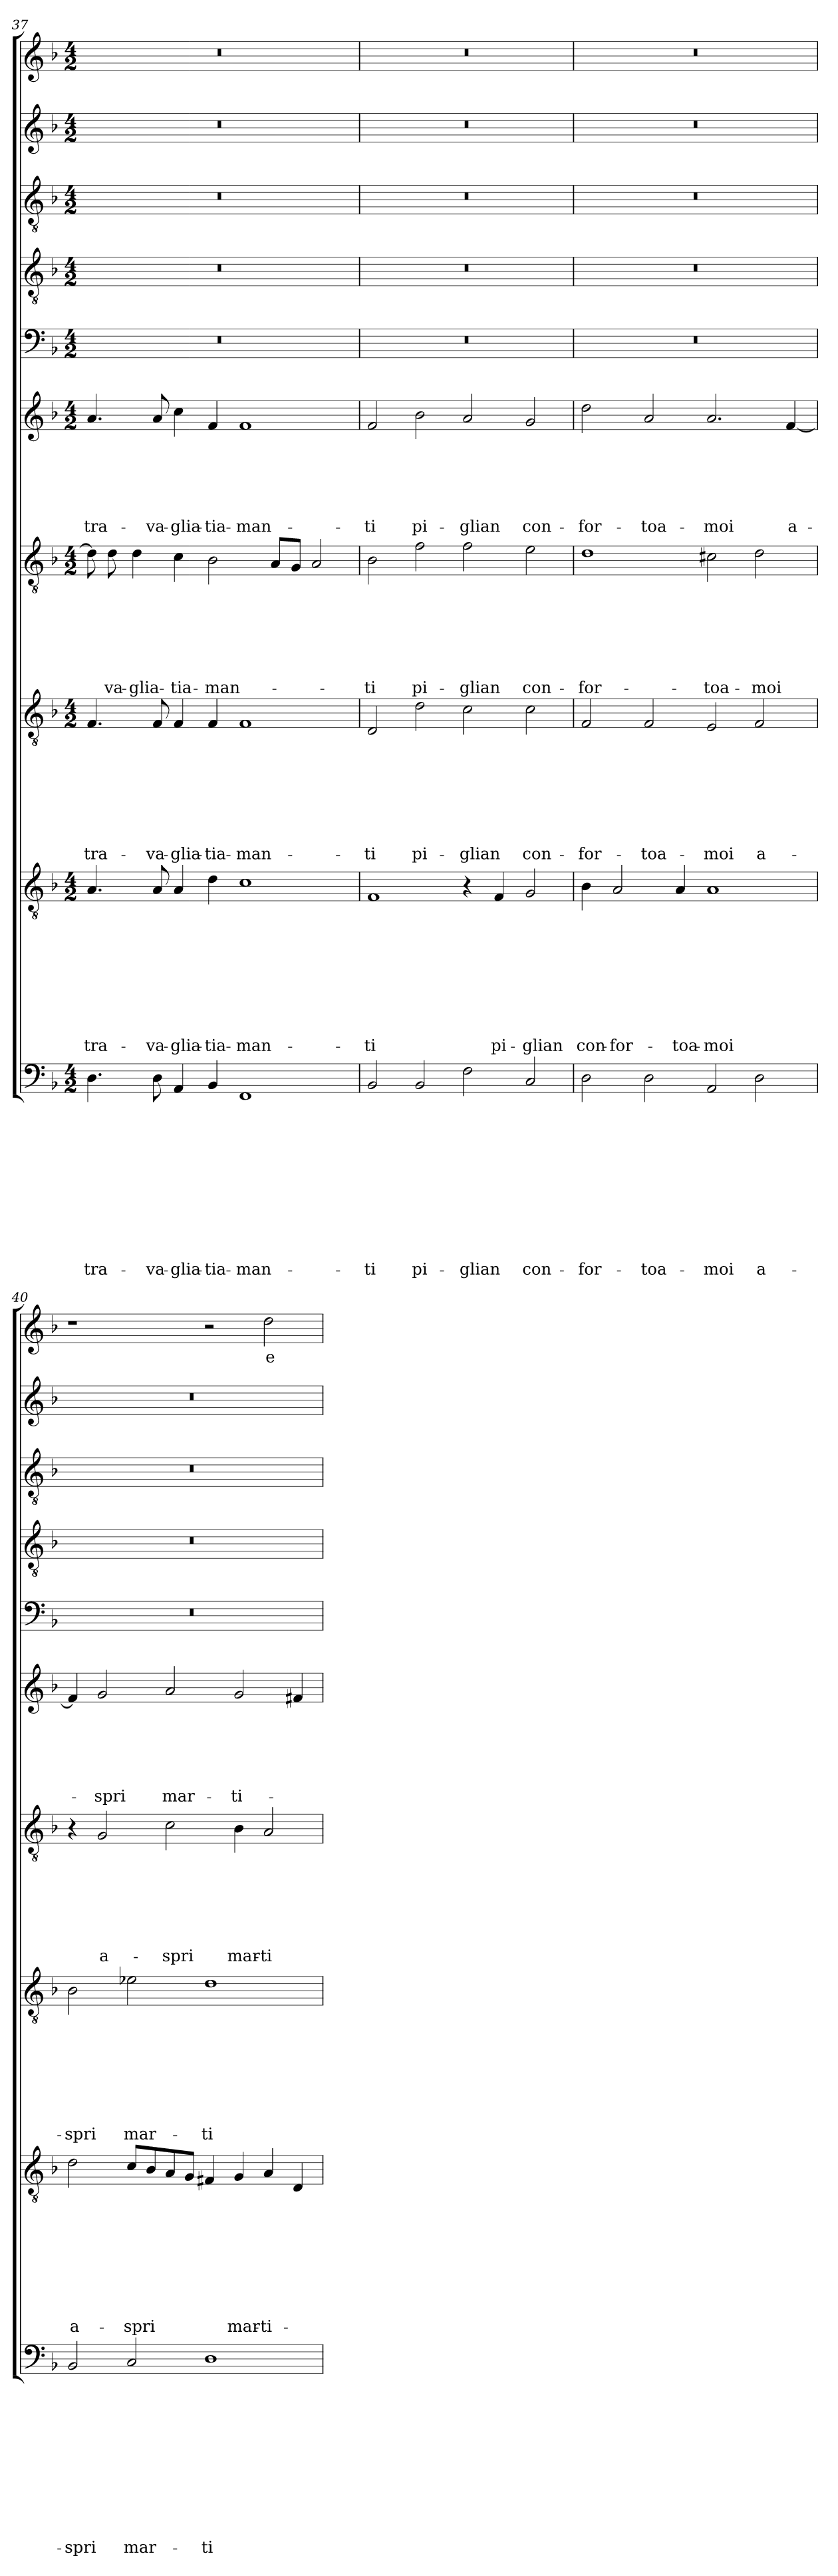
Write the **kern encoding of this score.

**kern	**text	**text	**text	**text	**text	**text	**text	**text	**text	**text	**text	**kern	**text	**text	**text	**text	**text	**text	**text	**text	**text	**kern	**text	**text	**text	**text	**text	**text	**text	**text	**kern	**text	**text	**text	**text	**text	**text	**text	**kern	**text	**text	**text	**text	**text	**text	**kern	**kern	**kern	**kern	**kern	**text
*part10	*part10	*part10	*part10	*part10	*part10	*part10	*part10	*part10	*part10	*part10	*part10	*part9	*part9	*part9	*part9	*part9	*part9	*part9	*part9	*part9	*part9	*part8	*part8	*part8	*part8	*part8	*part8	*part8	*part8	*part8	*part7	*part7	*part7	*part7	*part7	*part7	*part7	*part7	*part6	*part6	*part6	*part6	*part6	*part6	*part6	*part5	*part4	*part3	*part2	*part1	*part1
*staff10	*staff10	*staff10	*staff10	*staff10	*staff10	*staff10	*staff10	*staff10	*staff10	*staff10	*staff10	*staff9	*staff9	*staff9	*staff9	*staff9	*staff9	*staff9	*staff9	*staff9	*staff9	*staff8	*staff8	*staff8	*staff8	*staff8	*staff8	*staff8	*staff8	*staff8	*staff7	*staff7	*staff7	*staff7	*staff7	*staff7	*staff7	*staff7	*staff6	*staff6	*staff6	*staff6	*staff6	*staff6	*staff6	*staff5	*staff4	*staff3	*staff2	*staff1	*staff1
*clefF4	*	*	*	*	*	*	*	*	*	*	*	*clefGv2	*	*	*	*	*	*	*	*	*	*clefGv2	*	*	*	*	*	*	*	*	*clefGv2	*	*	*	*	*	*	*	*clefG2	*	*	*	*	*	*	*clefF4	*clefGv2	*clefGv2	*clefG2	*clefG2	*
*k[b-]	*	*	*	*	*	*	*	*	*	*	*	*k[b-]	*	*	*	*	*	*	*	*	*	*k[b-]	*	*	*	*	*	*	*	*	*k[b-]	*	*	*	*	*	*	*	*k[b-]	*	*	*	*	*	*	*k[b-]	*k[b-]	*k[b-]	*k[b-]	*k[b-]	*
*F:	*	*	*	*	*	*	*	*	*	*	*	*F:	*	*	*	*	*	*	*	*	*	*F:	*	*	*	*	*	*	*	*	*F:	*	*	*	*	*	*	*	*F:	*	*	*	*	*	*	*F:	*F:	*F:	*F:	*F:	*
*M4/2	*	*	*	*	*	*	*	*	*	*	*	*M4/2	*	*	*	*	*	*	*	*	*	*M4/2	*	*	*	*	*	*	*	*	*M4/2	*	*	*	*	*	*	*	*M4/2	*	*	*	*	*	*	*M4/2	*M4/2	*M4/2	*M4/2	*M4/2	*
=37	=37	=37	=37	=37	=37	=37	=37	=37	=37	=37	=37	=37	=37	=37	=37	=37	=37	=37	=37	=37	=37	=37	=37	=37	=37	=37	=37	=37	=37	=37	=37	=37	=37	=37	=37	=37	=37	=37	=37	=37	=37	=37	=37	=37	=37	=37	=37	=37	=37	=37	=37
4.D\	.	.	.	.	.	.	.	.	.	.	tra-	4.A/	.	.	.	.	.	.	.	.	tra-	4.F/	.	.	.	.	.	.	.	tra-	8d\]	.	.	.	.	.	.	.	4.a/	.	.	.	.	.	tra-	0r	0r	0r	0r	0r	.
.	.	.	.	.	.	.	.	.	.	.	.	.	.	.	.	.	.	.	.	.	.	.	.	.	.	.	.	.	.	.	8d\	.	.	.	.	.	.	-va-	.	.	.	.	.	.	.	.	.	.	.	.	.
.	.	.	.	.	.	.	.	.	.	.	.	.	.	.	.	.	.	.	.	.	.	.	.	.	.	.	.	.	.	.	4d\	.	.	.	.	.	.	-glia-	.	.	.	.	.	.	.	.	.	.	.	.	.
8D\	.	.	.	.	.	.	.	.	.	.	-va-	8A/	.	.	.	.	.	.	.	.	-va-	8F/	.	.	.	.	.	.	.	-va-	.	.	.	.	.	.	.	.	8a/	.	.	.	.	.	-va-	.	.	.	.	.	.
4AA/	.	.	.	.	.	.	.	.	.	.	-glia-	4A/	.	.	.	.	.	.	.	.	-glia-	4F/	.	.	.	.	.	.	.	-glia-	4c\	.	.	.	.	.	.	-tia-	4cc\	.	.	.	.	.	-glia-	.	.	.	.	.	.
4BB-/	.	.	.	.	.	.	.	.	.	.	-tia-	4d\	.	.	.	.	.	.	.	.	-tia-	4F/	.	.	.	.	.	.	.	-tia-	2B-\	.	.	.	.	.	.	-man-	4f/	.	.	.	.	.	-tia-	.	.	.	.	.	.
1FF	.	.	.	.	.	.	.	.	.	.	-man-	1c	.	.	.	.	.	.	.	.	-man-	1F	.	.	.	.	.	.	.	-man-	.	.	.	.	.	.	.	.	1f	.	.	.	.	.	-man-	.	.	.	.	.	.
.	.	.	.	.	.	.	.	.	.	.	.	.	.	.	.	.	.	.	.	.	.	.	.	.	.	.	.	.	.	.	8A/L	.	.	.	.	.	.	.	.	.	.	.	.	.	.	.	.	.	.	.	.
.	.	.	.	.	.	.	.	.	.	.	.	.	.	.	.	.	.	.	.	.	.	.	.	.	.	.	.	.	.	.	8G/J	.	.	.	.	.	.	.	.	.	.	.	.	.	.	.	.	.	.	.	.
.	.	.	.	.	.	.	.	.	.	.	.	.	.	.	.	.	.	.	.	.	.	.	.	.	.	.	.	.	.	.	2A/	.	.	.	.	.	.	.	.	.	.	.	.	.	.	.	.	.	.	.	.
=38	=38	=38	=38	=38	=38	=38	=38	=38	=38	=38	=38	=38	=38	=38	=38	=38	=38	=38	=38	=38	=38	=38	=38	=38	=38	=38	=38	=38	=38	=38	=38	=38	=38	=38	=38	=38	=38	=38	=38	=38	=38	=38	=38	=38	=38	=38	=38	=38	=38	=38	=38
2BB-/	.	.	.	.	.	.	.	.	.	.	-ti	1F	.	.	.	.	.	.	.	.	-ti	2D/	.	.	.	.	.	.	.	-ti	2B-\	.	.	.	.	.	.	-ti	2f/	.	.	.	.	.	-ti	0r	0r	0r	0r	0r	.
2BB-/	.	.	.	.	.	.	.	.	.	.	pi-	.	.	.	.	.	.	.	.	.	.	2d\	.	.	.	.	.	.	.	pi-	2f\	.	.	.	.	.	.	pi-	2b-\	.	.	.	.	.	pi-	.	.	.	.	.	.
2F\	.	.	.	.	.	.	.	.	.	.	-glian	4r	.	.	.	.	.	.	.	.	.	2c\	.	.	.	.	.	.	.	-glian	2f\	.	.	.	.	.	.	-glian	2a/	.	.	.	.	.	-glian	.	.	.	.	.	.
.	.	.	.	.	.	.	.	.	.	.	.	4F/	.	.	.	.	.	.	.	.	pi-	.	.	.	.	.	.	.	.	.	.	.	.	.	.	.	.	.	.	.	.	.	.	.	.	.	.	.	.	.	.
2C/	.	.	.	.	.	.	.	.	.	.	con-	2G/	.	.	.	.	.	.	.	.	-glian	2c\	.	.	.	.	.	.	.	con-	2e\	.	.	.	.	.	.	con-	2g/	.	.	.	.	.	con-	.	.	.	.	.	.
!!LO:LB:g=z
=39	=39	=39	=39	=39	=39	=39	=39	=39	=39	=39	=39	=39	=39	=39	=39	=39	=39	=39	=39	=39	=39	=39	=39	=39	=39	=39	=39	=39	=39	=39	=39	=39	=39	=39	=39	=39	=39	=39	=39	=39	=39	=39	=39	=39	=39	=39	=39	=39	=39	=39	=39
2D\	.	.	.	.	.	.	.	.	.	.	-for-	4B-\	.	.	.	.	.	.	.	.	con-	2F/	.	.	.	.	.	.	.	-for-	1d	.	.	.	.	.	.	-for-	2dd\	.	.	.	.	.	-for-	0r	0r	0r	0r	0r	.
.	.	.	.	.	.	.	.	.	.	.	.	2A/	.	.	.	.	.	.	.	.	-for-	.	.	.	.	.	.	.	.	.	.	.	.	.	.	.	.	.	.	.	.	.	.	.	.	.	.	.	.	.	.
2D\	.	.	.	.	.	.	.	.	.	.	-toa-	.	.	.	.	.	.	.	.	.	.	2F/	.	.	.	.	.	.	.	-toa-	.	.	.	.	.	.	.	.	2a/	.	.	.	.	.	-toa-	.	.	.	.	.	.
.	.	.	.	.	.	.	.	.	.	.	.	4A/	.	.	.	.	.	.	.	.	-toa-	.	.	.	.	.	.	.	.	.	.	.	.	.	.	.	.	.	.	.	.	.	.	.	.	.	.	.	.	.	.
2AA/	.	.	.	.	.	.	.	.	.	.	-moi	1A	.	.	.	.	.	.	.	.	-moi	2E/	.	.	.	.	.	.	.	-moi	2c#X\	.	.	.	.	.	.	-toa-	2.a/	.	.	.	.	.	-moi	.	.	.	.	.	.
2D\	.	.	.	.	.	.	.	.	.	.	a-	.	.	.	.	.	.	.	.	.	.	2F/	.	.	.	.	.	.	.	a-	2d\	.	.	.	.	.	.	-moi	.	.	.	.	.	.	.	.	.	.	.	.	.
.	.	.	.	.	.	.	.	.	.	.	.	.	.	.	.	.	.	.	.	.	.	.	.	.	.	.	.	.	.	.	.	.	.	.	.	.	.	.	[4f/	.	.	.	.	.	a-	.	.	.	.	.	.
=40	=40	=40	=40	=40	=40	=40	=40	=40	=40	=40	=40	=40	=40	=40	=40	=40	=40	=40	=40	=40	=40	=40	=40	=40	=40	=40	=40	=40	=40	=40	=40	=40	=40	=40	=40	=40	=40	=40	=40	=40	=40	=40	=40	=40	=40	=40	=40	=40	=40	=40	=40
2BB-/	.	.	.	.	.	.	.	.	.	.	-spri	2d\	.	.	.	.	.	.	.	.	a-	2B-\	.	.	.	.	.	.	.	-spri	4r	.	.	.	.	.	.	.	4f/]	.	.	.	.	.	.	0r	0r	0r	0r	1r	.
.	.	.	.	.	.	.	.	.	.	.	.	.	.	.	.	.	.	.	.	.	.	.	.	.	.	.	.	.	.	.	2G/	.	.	.	.	.	.	a-	2g/	.	.	.	.	.	-spri	.	.	.	.	.	.
2C/	.	.	.	.	.	.	.	.	.	.	mar-	8c/L	.	.	.	.	.	.	.	.	-spri	2e-X\	.	.	.	.	.	.	.	mar-	.	.	.	.	.	.	.	.	.	.	.	.	.	.	.	.	.	.	.	.	.
.	.	.	.	.	.	.	.	.	.	.	.	8B-/	.	.	.	.	.	.	.	.	.	.	.	.	.	.	.	.	.	.	.	.	.	.	.	.	.	.	.	.	.	.	.	.	.	.	.	.	.	.	.
.	.	.	.	.	.	.	.	.	.	.	.	8A/	.	.	.	.	.	.	.	.	.	.	.	.	.	.	.	.	.	.	2c\	.	.	.	.	.	.	-spri	2a/	.	.	.	.	.	mar-	.	.	.	.	.	.
.	.	.	.	.	.	.	.	.	.	.	.	8G/J	.	.	.	.	.	.	.	.	.	.	.	.	.	.	.	.	.	.	.	.	.	.	.	.	.	.	.	.	.	.	.	.	.	.	.	.	.	.	.
1D	.	.	.	.	.	.	.	.	.	.	-ti-	4F#X/	.	.	.	.	.	.	.	.	.	1d	.	.	.	.	.	.	.	-ti-	.	.	.	.	.	.	.	.	.	.	.	.	.	.	.	.	.	.	.	2r	.
.	.	.	.	.	.	.	.	.	.	.	.	4G/	.	.	.	.	.	.	.	.	mar-	.	.	.	.	.	.	.	.	.	4B-\	.	.	.	.	.	.	mar-	2g/	.	.	.	.	.	-ti-	.	.	.	.	.	.
.	.	.	.	.	.	.	.	.	.	.	.	4A/	.	.	.	.	.	.	.	.	-ti-	.	.	.	.	.	.	.	.	.	2A/	.	.	.	.	.	.	-ti-	.	.	.	.	.	.	.	.	.	.	.	2dd\	e
.	.	.	.	.	.	.	.	.	.	.	.	4D/	.	.	.	.	.	.	.	.	.	.	.	.	.	.	.	.	.	.	.	.	.	.	.	.	.	.	4f#X/	.	.	.	.	.	.	.	.	.	.	.	.
=	=	=	=	=	=	=	=	=	=	=	=	=	=	=	=	=	=	=	=	=	=	=	=	=	=	=	=	=	=	=	=	=	=	=	=	=	=	=	=	=	=	=	=	=	=	=	=	=	=	=	=
*-	*-	*-	*-	*-	*-	*-	*-	*-	*-	*-	*-	*-	*-	*-	*-	*-	*-	*-	*-	*-	*-	*-	*-	*-	*-	*-	*-	*-	*-	*-	*-	*-	*-	*-	*-	*-	*-	*-	*-	*-	*-	*-	*-	*-	*-	*-	*-	*-	*-	*-	*-
